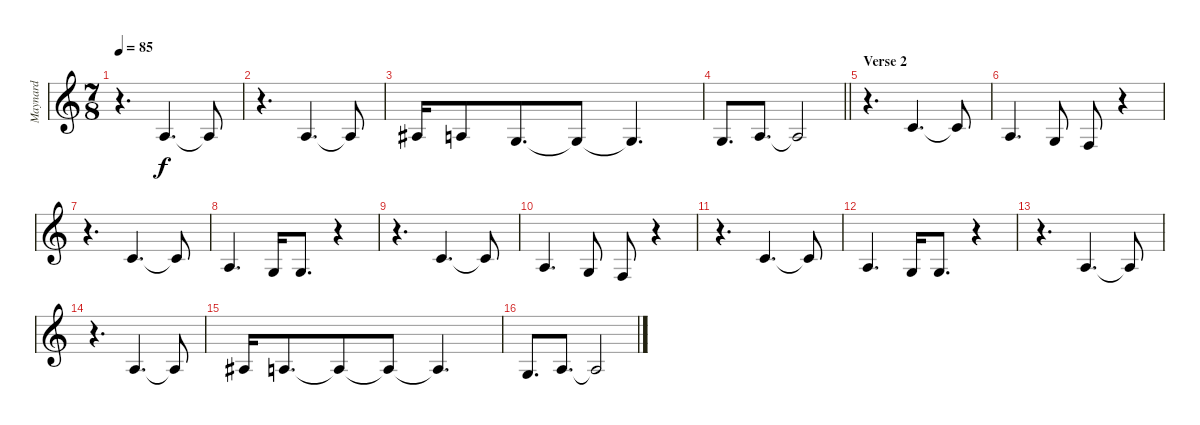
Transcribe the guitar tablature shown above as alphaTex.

\track ("Maynard" "Maynard") {instrument clarinet}
\staff {score}
\tuning (E4 B3 G3 D3 A2 E2) {hide}
\ts (7 8)
\tempo 85
\clef g2
\ks c
r.4{d dy f} 2.3.4{d} 2.3{t}.8 |
r.4{d} 2.3.4{d} 2.3{t}.8 |
3.3.16 2.3.8 0.3.8{d} 0.3{t}.8 0.3{t}.4{d} |
\barLineRight lightlight
0.3.8{d} 2.3.8{d} 2.3{t}.2 |
\section ("" "Verse 2")
r.4{d} 5.3.4{d} 5.3{t}.8 |
2.3.4{d} 5.4.8 3.4.8 r.4 |
r.4{d} 5.3.4{d} 5.3{t}.8 |
2.3.4{d} 0.3.16 0.3.8{d} r.4 |
r.4{d} 5.3.4{d} 5.3{t}.8 |
2.3.4{d} 5.4.8 3.4.8 r.4 |
r.4{d} 5.3.4{d} 5.3{t}.8 |
2.3.4{d} 0.3.16 0.3.8{d} r.4 |
r.4{d} 2.3.4{d} 2.3{t}.8 |
r.4{d} 2.3.4{d} 2.3{t}.8 |
3.3.16 2.3.8{d} 2.3{t}.8 2.3{t}.8 2.3{t}.4{d} |
0.3.8{d} 2.3.8{d} 2.3{t}.2
